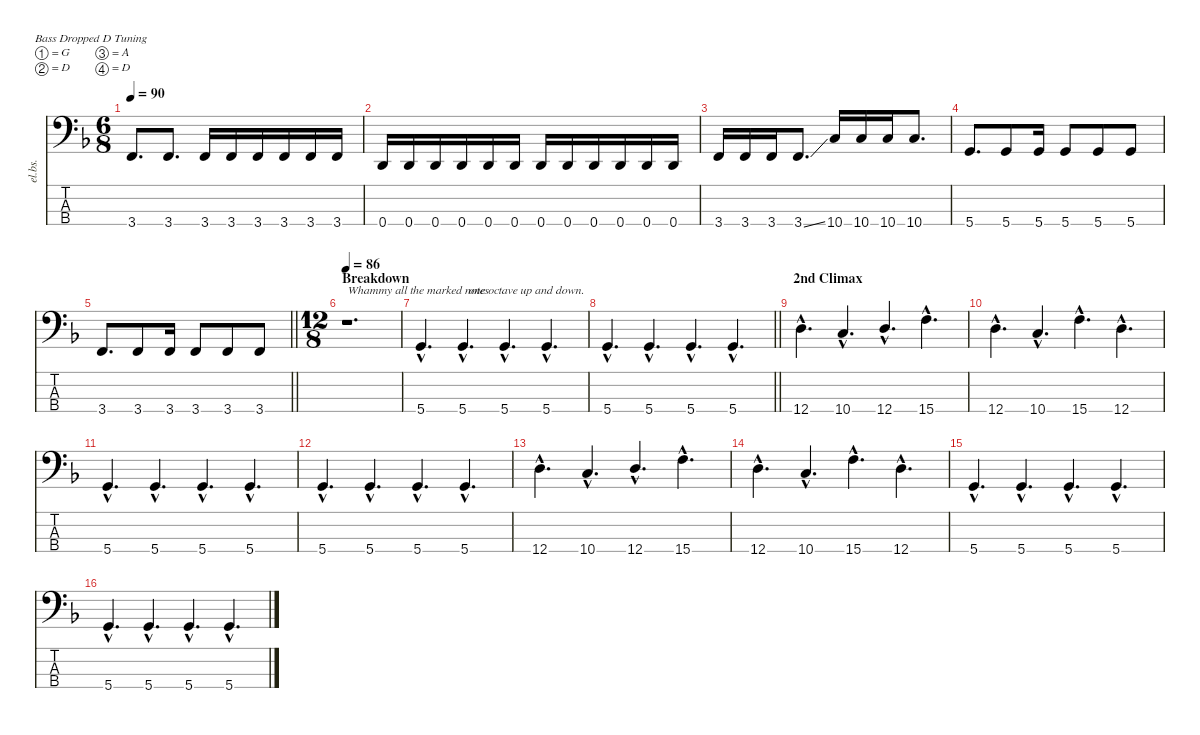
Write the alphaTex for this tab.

\defaultSystemsLayout 4
\hideDynamics
\bracketExtendMode nobrackets
\otherSystemsTrackNameOrientation horizontal
\track ("Bass w/ whammy" "el.bs.") {instrument electricbasspick}
\staff {score tabs}
\tuning (G2 D2 A1 D1)
\ts (6 8)
\tempo 90
\clef f4
\ks dminor
3.4{acc forcenatural}.8{d dy f beam Up} 3.4{acc forcenatural}.8{d beam Up} 3.4{acc forcenatural}.16{beam Up} 3.4{acc forcenatural}.16{beam Up} 3.4{acc forcenatural}.16{beam Up} 3.4{acc forcenatural}.16{beam Up} 3.4{acc forcenatural}.16{beam Up} 3.4{acc forcenatural}.16{beam Up} |
0.4{acc forcenatural}.16{beam Up} 0.4{acc forcenatural}.16{beam Up} 0.4{acc forcenatural}.16{beam Up} 0.4{acc forcenatural}.16{beam Up} 0.4{acc forcenatural}.16{beam Up} 0.4{acc forcenatural}.16{beam Up} 0.4{acc forcenatural}.16{beam Up} 0.4{acc forcenatural}.16{beam Up} 0.4{acc forcenatural}.16{beam Up} 0.4{acc forcenatural}.16{beam Up} 0.4{acc forcenatural}.16{beam Up} 0.4{acc forcenatural}.16{beam Up} |
3.4{acc forcenatural}.16{beam Up} 3.4{acc forcenatural}.16{beam Up} 3.4{acc forcenatural}.16{beam Up} 3.4{ss acc forcenatural}.8{d beam Up} 10.4{acc forcenatural}.16{beam Up} 10.4{acc forcenatural}.16{beam Up} 10.4{acc forcenatural}.16{beam Up} 10.4{acc forcenatural}.8{d beam Up} |
5.4{acc forcenatural}.8{d beam Up} 5.4{acc forcenatural}.8{beam Up} 5.4{acc forcenatural}.16{beam Up} 5.4{acc forcenatural}.8{beam Up} 5.4{acc forcenatural}.8{beam Up} 5.4{acc forcenatural}.8{beam Up} |
\barLineRight lightlight
3.4{acc forcenatural}.8{d beam Up} 3.4{acc forcenatural}.8{beam Up} 3.4{acc forcenatural}.16{beam Up} 3.4{acc forcenatural}.8{beam Up} 3.4{acc forcenatural}.8{beam Up} 3.4{acc forcenatural}.8{beam Up} |
\ts (12 8)
\beaming (8 3 3 3 3)
\section ("" "Breakdown")
\tempo 86
r.1{d txt "Whammy all the marked notes" beam Down} |
5.4{hac acc forcenatural}.4{d dy ppp beam Up} 5.4{hac acc forcenatural}.4{d txt "  one octave up and down." beam Up} 5.4{hac acc forcenatural}.4{d beam Up} 5.4{hac acc forcenatural}.4{d beam Up} |
\barLineRight lightlight
5.4{hac acc forcenatural}.4{d beam Up} 5.4{hac acc forcenatural}.4{d beam Up} 5.4{hac acc forcenatural}.4{d beam Up} 5.4{hac acc forcenatural}.4{d beam Up} |
\section ("" "2nd Climax")
12.4{hac acc forcenatural}.4{d beam Down} 10.4{hac acc forcenatural}.4{d beam Up} 12.4{hac acc forcenatural}.4{d beam Up} 15.4{hac acc forcenatural}.4{d beam Down} |
12.4{hac acc forcenatural}.4{d beam Down} 10.4{hac acc forcenatural}.4{d beam Up} 15.4{hac acc forcenatural}.4{d beam Down} 12.4{hac acc forcenatural}.4{d beam Down} |
5.4{hac acc forcenatural}.4{d beam Up} 5.4{hac acc forcenatural}.4{d beam Up} 5.4{hac acc forcenatural}.4{d beam Up} 5.4{hac acc forcenatural}.4{d beam Up} |
5.4{hac acc forcenatural}.4{d beam Up} 5.4{hac acc forcenatural}.4{d beam Up} 5.4{hac acc forcenatural}.4{d beam Up} 5.4{hac acc forcenatural}.4{d beam Up} |
12.4{hac acc forcenatural}.4{d beam Down} 10.4{hac acc forcenatural}.4{d beam Up} 12.4{hac acc forcenatural}.4{d beam Up} 15.4{hac acc forcenatural}.4{d beam Down} |
12.4{hac acc forcenatural}.4{d beam Down} 10.4{hac acc forcenatural}.4{d beam Up} 15.4{hac acc forcenatural}.4{d beam Down} 12.4{hac acc forcenatural}.4{d beam Down} |
5.4{hac acc forcenatural}.4{d beam Up} 5.4{hac acc forcenatural}.4{d beam Up} 5.4{hac acc forcenatural}.4{d beam Up} 5.4{hac acc forcenatural}.4{d beam Up} |
5.4{hac acc forcenatural}.4{d beam Up} 5.4{hac acc forcenatural}.4{d beam Up} 5.4{hac acc forcenatural}.4{d beam Up} 5.4{hac acc forcenatural}.4{d beam Up}
